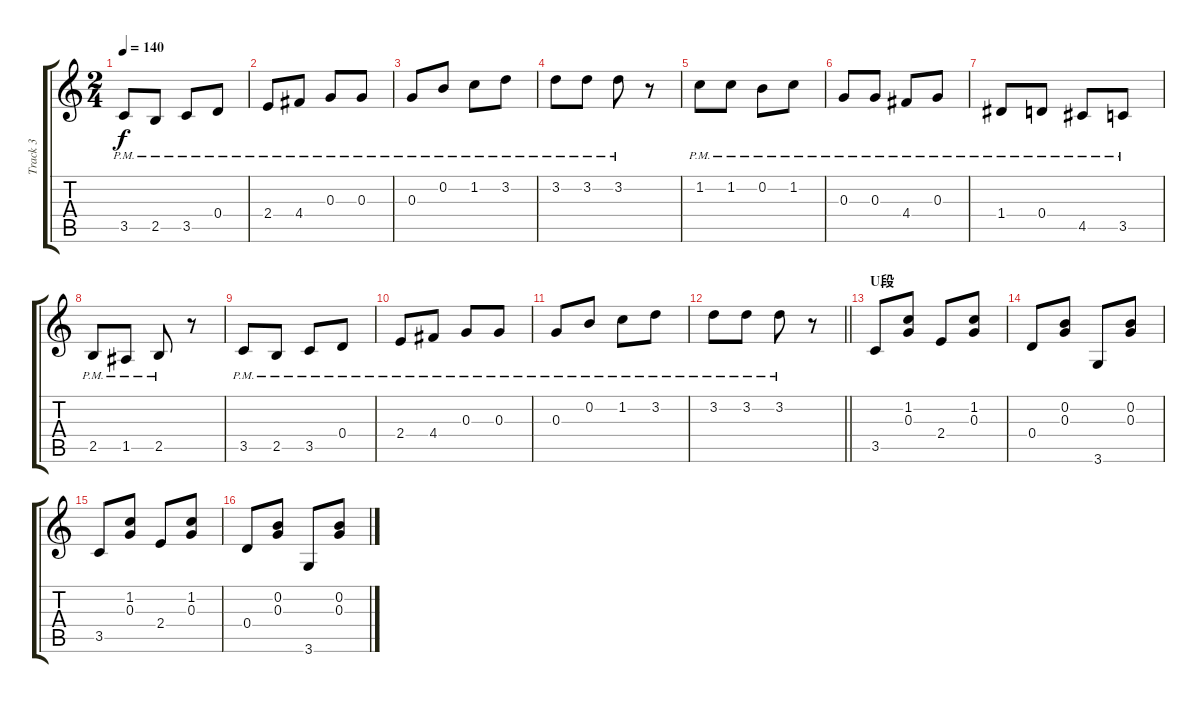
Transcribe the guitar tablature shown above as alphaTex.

\track ("Track 3" "Track 3") {instrument acousticguitarsteel}
\staff {score tabs}
\tuning (E4 B3 G3 D3 A2 E2) {hide}
\ts (2 4)
\tempo 140
\clef g2
\ks c
3.5{pm}.8{dy f} 2.5{pm}.8 3.5{pm}.8 0.4{pm}.8 |
2.4{pm}.8 4.4{pm}.8 0.3{pm}.8 0.3{pm}.8 |
0.3{pm}.8 0.2{pm}.8 1.2{pm}.8 3.2{pm}.8 |
3.2{pm}.8 3.2{pm}.8 3.2{pm}.8 r.8 |
1.2{pm}.8 1.2{pm}.8 0.2{pm}.8 1.2{pm}.8 |
0.3{pm}.8 0.3{pm}.8 4.4{pm}.8 0.3{pm}.8 |
1.4{pm}.8 0.4{pm}.8 4.5{pm}.8 3.5{pm}.8 |
2.5{pm}.8 1.5{pm}.8 2.5{pm}.8 r.8 |
3.5{pm}.8 2.5{pm}.8 3.5{pm}.8 0.4{pm}.8 |
2.4{pm}.8 4.4{pm}.8 0.3{pm}.8 0.3{pm}.8 |
0.3{pm}.8 0.2{pm}.8 1.2{pm}.8 3.2{pm}.8 |
\barLineRight lightlight
3.2{pm}.8 3.2{pm}.8 3.2{pm}.8 r.8 |
\section ("" "U段")
3.5.8 (1.2 0.3).8 2.4.8 (1.2 0.3).8 |
0.4.8 (0.2 0.3).8 3.6.8 (0.2 0.3).8 |
3.5.8 (1.2 0.3).8 2.4.8 (1.2 0.3).8 |
0.4.8 (0.2 0.3).8 3.6.8 (0.2 0.3).8
